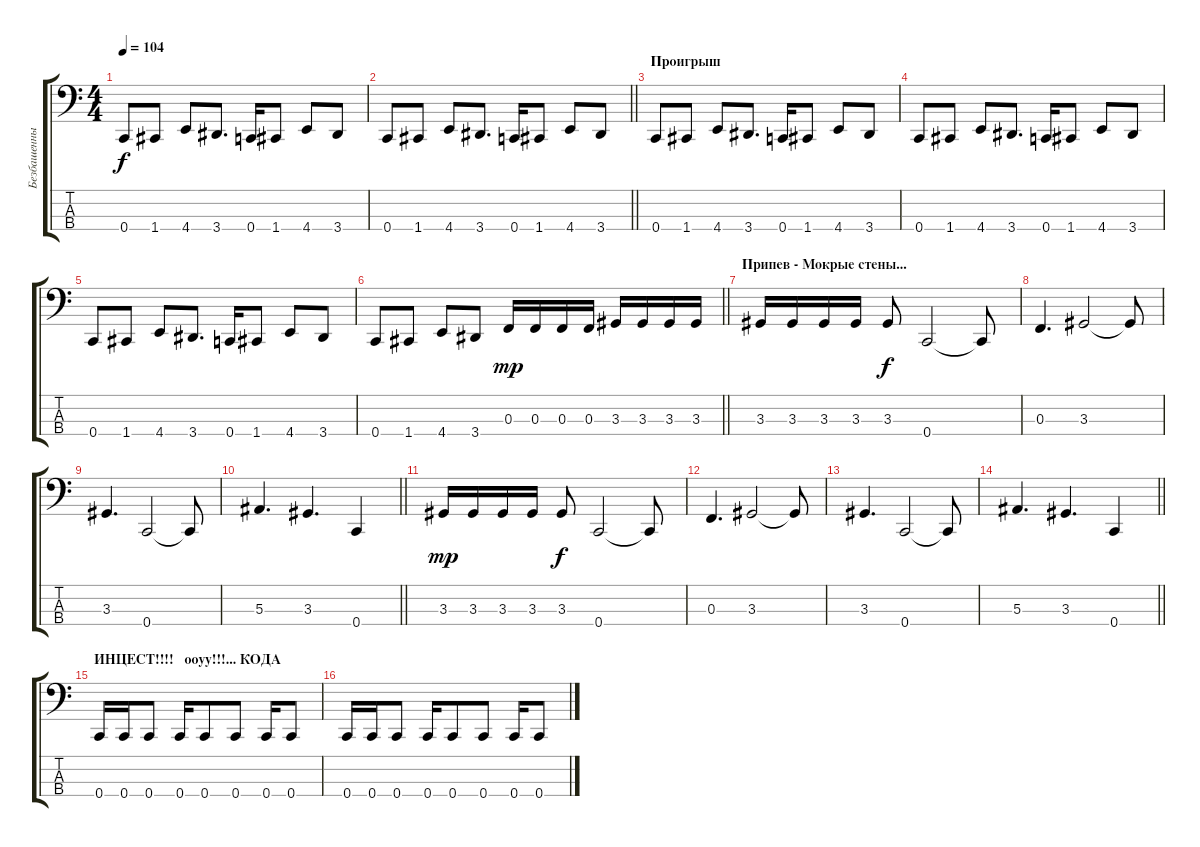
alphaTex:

\track ("Безбашенный басист+струны \"Carvin\"" "Безбашенны") {instrument electricbassfinger}
\staff {score tabs}
\tuning (Eb2 Bb1 F1 C1) {hide}
\ts (4 4)
\tempo 104
\clef f4
\ks c
0.4.8{dy f} 1.4.8 4.4.8 3.4.8{d} 0.4.16 1.4.8 4.4.8 3.4.8 |
\barLineRight lightlight
0.4.8 1.4.8 4.4.8 3.4.8{d} 0.4.16 1.4.8 4.4.8 3.4.8 |
\section ("" "Проигрыш")
0.4.8 1.4.8 4.4.8 3.4.8{d} 0.4.16 1.4.8 4.4.8 3.4.8 |
0.4.8 1.4.8 4.4.8 3.4.8{d} 0.4.16 1.4.8 4.4.8 3.4.8 |
0.4.8 1.4.8 4.4.8 3.4.8{d} 0.4.16 1.4.8 4.4.8 3.4.8 |
\barLineRight lightlight
0.4.8 1.4.8 4.4.8 3.4.8 0.3.16{dy mp} 0.3.16 0.3.16 0.3.16 3.3.16 3.3.16 3.3.16 3.3.16 |
\section ("" "Припев - Мокрые стены...")
3.3.16 3.3.16 3.3.16 3.3.16 3.3.8{dy f} 0.4.2 0.4{t}.8 |
0.3.4{d} 3.3.2 3.3{t}.8 |
3.3.4{d} 0.4.2 0.4{t}.8 |
\barLineRight lightlight
5.3.4{d} 3.3.4{d} 0.4.4 |
3.3.16{dy mp} 3.3.16 3.3.16 3.3.16 3.3.8{dy f} 0.4.2 0.4{t}.8 |
0.3.4{d} 3.3.2 3.3{t}.8 |
3.3.4{d} 0.4.2 0.4{t}.8 |
\barLineRight lightlight
5.3.4{d} 3.3.4{d} 0.4.4 |
\section ("" "ИНЦЕСТ!!!!   ооуу!!!... КОДА")
0.4.16 0.4.16 0.4.8 0.4.16 0.4.8 0.4.8 0.4.16 0.4.8 |
0.4.16 0.4.16 0.4.8 0.4.16 0.4.8 0.4.8 0.4.16 0.4.8
